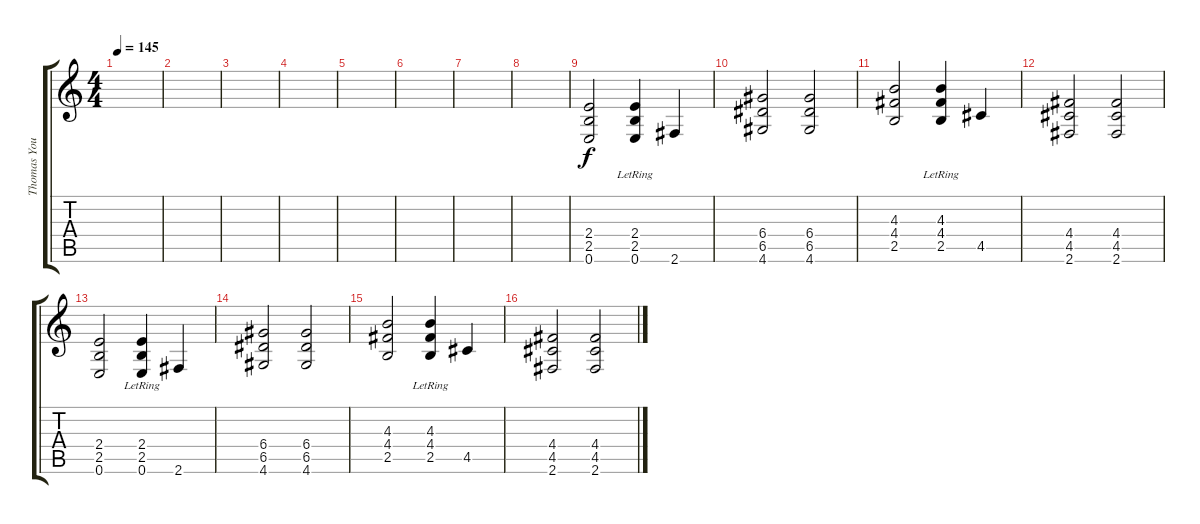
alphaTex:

\track ("Thomas Youngblood (base)" "Thomas You") {instrument distortionguitar}
\staff {score tabs}
\tuning (E4 B3 G3 D3 A2 E2) {hide}
\ts (4 4)
\tempo 145
\clef g2
\ks c
|
|
|
|
|
|
|
|
(2.4 2.5 0.6).2 (2.4 2.5{lr} 0.6).4 2.6.4 |
(6.4 6.5 4.6).2 (6.4 6.5 4.6).2 |
(4.3 4.4 2.5).2 (4.3 4.4 2.5{lr}).4 4.5.4 |
(4.4 4.5 2.6).2 (4.4 4.5 2.6).2 |
(2.4 2.5 0.6).2 (2.4 2.5{lr} 0.6).4 2.6.4 |
(6.4 6.5 4.6).2 (6.4 6.5 4.6).2 |
(4.3 4.4 2.5).2 (4.3 4.4 2.5{lr}).4 4.5.4 |
(4.4 4.5 2.6).2 (4.4 4.5 2.6).2
